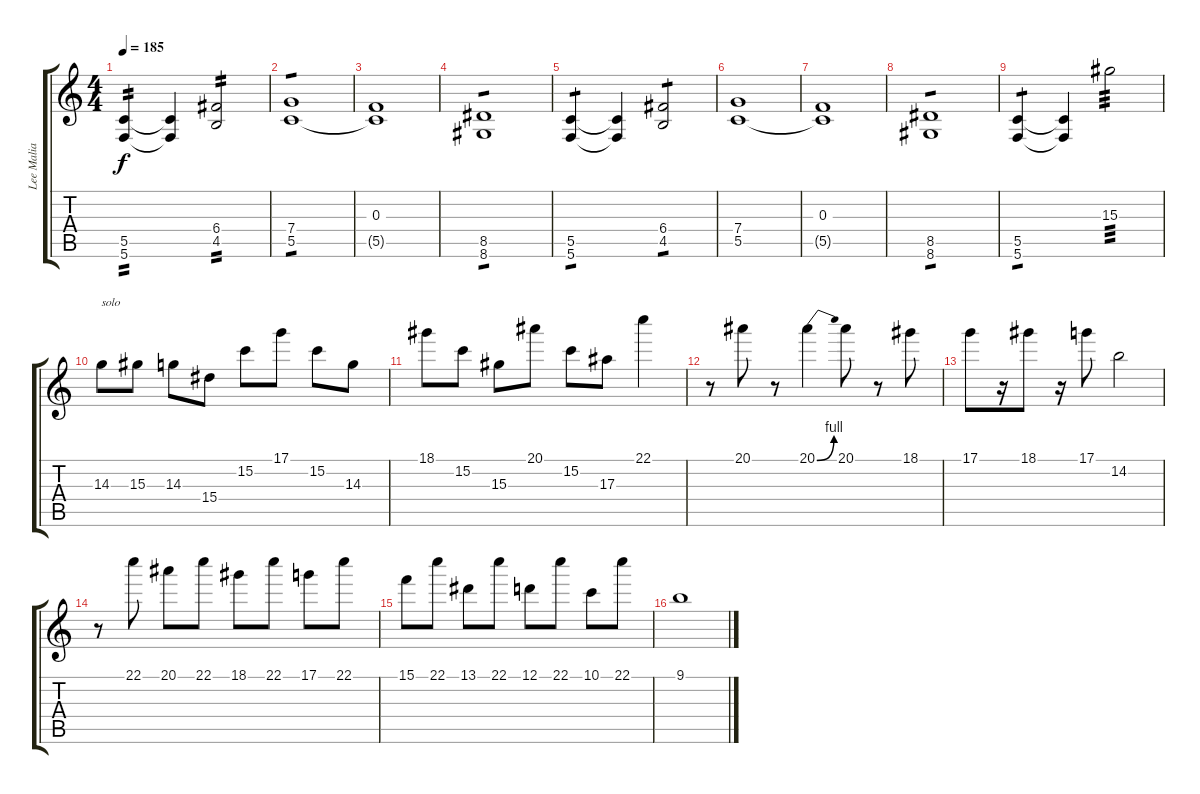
\track ("Lee Malia" "Lee Malia") {instrument distortionguitar}
\staff {score tabs}
\tuning (D4 A3 F3 C3 G2 C2) {hide}
\ts (4 4)
\tempo 185
\clef g2
\ks c
(5.5 5.6).4{tp 2 dy f} (5.5{t} 5.6{t}).4 (6.4 4.5).2{tp 2} |
(7.4 5.5).1{tp 1} |
(0.3 5.5{t}).1 |
(8.5 8.6).1{tp 1} |
(5.5 5.6).4{tp 1} (5.5{t} 5.6{t}).4 (6.4 4.5).2{tp 1} |
(7.4 5.5).1 |
(0.3 5.5{t}).1 |
(8.5 8.6).1{tp 1} |
(5.5 5.6).4{tp 1} (5.5{t} 5.6{t}).4 15.3.2{tp 3} |
14.3.8{txt "solo"} 15.3.8 14.3.8 15.4.8 15.2.8 17.1.8 15.2.8 14.3.8 |
18.1.8 15.2.8 15.3.8 20.1.8 15.2.8 17.3.8 22.1.4 |
r.8 20.1.8 r.8 20.1{be (bend 0 0 60 4)}.4 20.1.8 r.8 18.1.8 |
17.1.8 r.16 18.1.8 r.16 17.1.8 14.2.2 |
r.8 22.1.8 20.1.8 22.1.8 18.1.8 22.1.8 17.1.8 22.1.8 |
15.1.8 22.1.8 13.1.8 22.1.8 12.1.8 22.1.8 10.1.8 22.1.8 |
9.1.1
